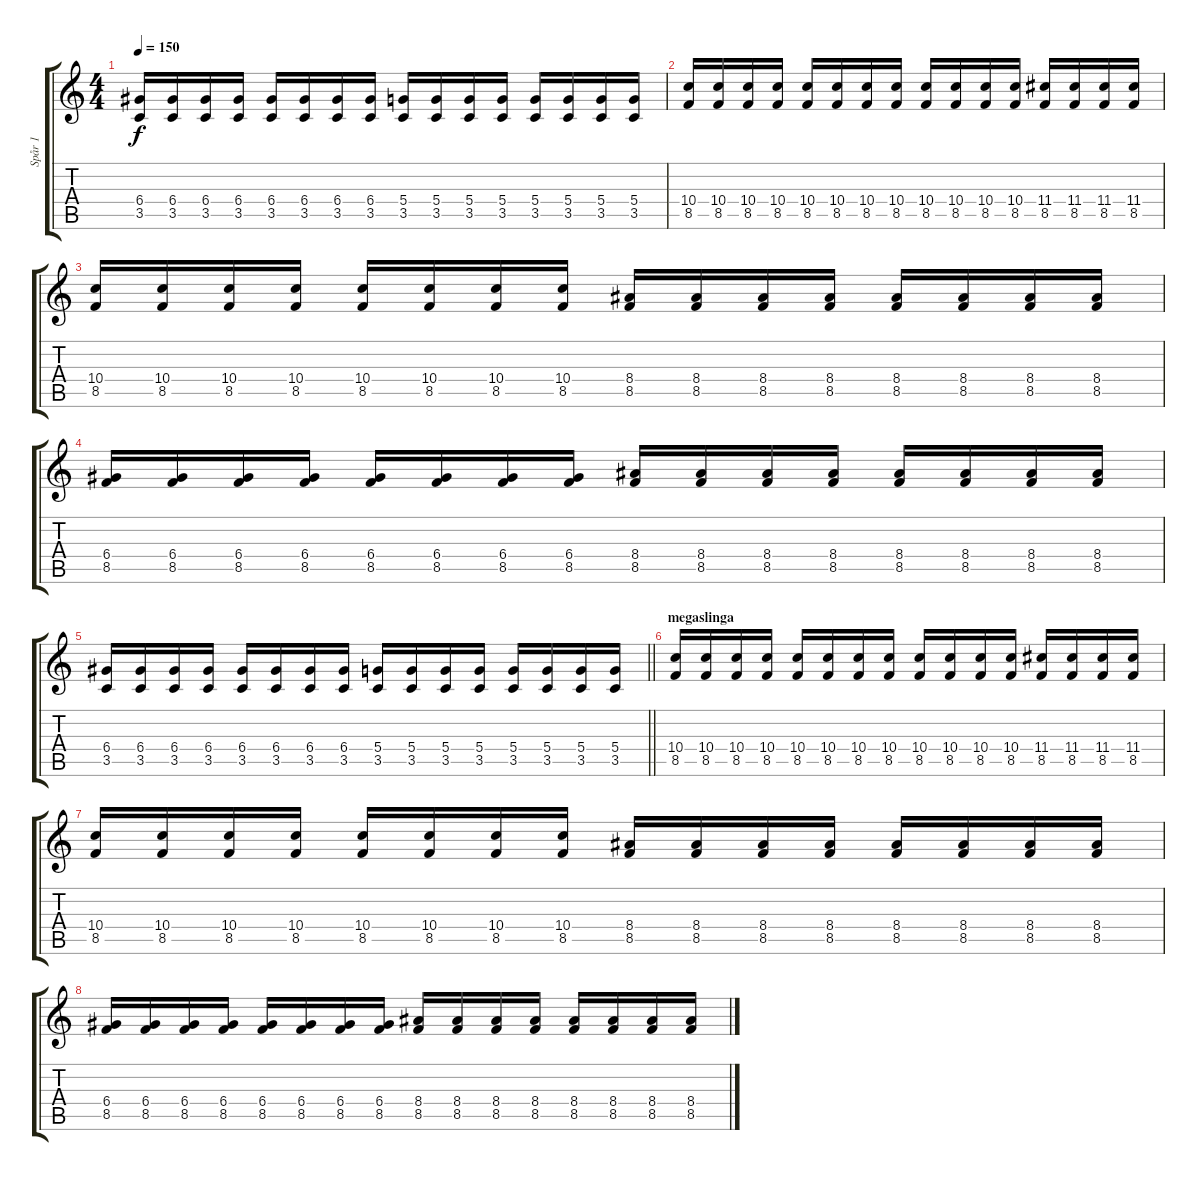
\track ("Spår 1" "Spår 1") {instrument distortionguitar}
\staff {score tabs}
\tuning (E4 B3 G3 D3 A2 E2) {hide}
\ts (4 4)
\tempo 150
\clef g2
\ks c
(6.4 3.5).16{dy f} (6.4 3.5).16 (6.4 3.5).16 (6.4 3.5).16 (6.4 3.5).16 (6.4 3.5).16 (6.4 3.5).16 (6.4 3.5).16 (5.4 3.5).16 (5.4 3.5).16 (5.4 3.5).16 (5.4 3.5).16 (5.4 3.5).16 (5.4 3.5).16 (5.4 3.5).16 (5.4 3.5).16 |
(10.4 8.5).16 (10.4 8.5).16 (10.4 8.5).16 (10.4 8.5).16 (10.4 8.5).16 (10.4 8.5).16 (10.4 8.5).16 (10.4 8.5).16 (10.4 8.5).16 (10.4 8.5).16 (10.4 8.5).16 (10.4 8.5).16 (11.4 8.5).16 (11.4 8.5).16 (11.4 8.5).16 (11.4 8.5).16 |
(10.4 8.5).16 (10.4 8.5).16 (10.4 8.5).16 (10.4 8.5).16 (10.4 8.5).16 (10.4 8.5).16 (10.4 8.5).16 (10.4 8.5).16 (8.4 8.5).16 (8.4 8.5).16 (8.4 8.5).16 (8.4 8.5).16 (8.4 8.5).16 (8.4 8.5).16 (8.4 8.5).16 (8.4 8.5).16 |
(6.4 8.5).16 (6.4 8.5).16 (6.4 8.5).16 (6.4 8.5).16 (6.4 8.5).16 (6.4 8.5).16 (6.4 8.5).16 (6.4 8.5).16 (8.4 8.5).16 (8.4 8.5).16 (8.4 8.5).16 (8.4 8.5).16 (8.4 8.5).16 (8.4 8.5).16 (8.4 8.5).16 (8.4 8.5).16 |
\barLineRight lightlight
(6.4 3.5).16 (6.4 3.5).16 (6.4 3.5).16 (6.4 3.5).16 (6.4 3.5).16 (6.4 3.5).16 (6.4 3.5).16 (6.4 3.5).16 (5.4 3.5).16 (5.4 3.5).16 (5.4 3.5).16 (5.4 3.5).16 (5.4 3.5).16 (5.4 3.5).16 (5.4 3.5).16 (5.4 3.5).16 |
\section ("" "megaslinga")
(10.4 8.5).16 (10.4 8.5).16 (10.4 8.5).16 (10.4 8.5).16 (10.4 8.5).16 (10.4 8.5).16 (10.4 8.5).16 (10.4 8.5).16 (10.4 8.5).16 (10.4 8.5).16 (10.4 8.5).16 (10.4 8.5).16 (11.4 8.5).16 (11.4 8.5).16 (11.4 8.5).16 (11.4 8.5).16 |
(10.4 8.5).16 (10.4 8.5).16 (10.4 8.5).16 (10.4 8.5).16 (10.4 8.5).16 (10.4 8.5).16 (10.4 8.5).16 (10.4 8.5).16 (8.4 8.5).16 (8.4 8.5).16 (8.4 8.5).16 (8.4 8.5).16 (8.4 8.5).16 (8.4 8.5).16 (8.4 8.5).16 (8.4 8.5).16 |
(6.4 8.5).16 (6.4 8.5).16 (6.4 8.5).16 (6.4 8.5).16 (6.4 8.5).16 (6.4 8.5).16 (6.4 8.5).16 (6.4 8.5).16 (8.4 8.5).16 (8.4 8.5).16 (8.4 8.5).16 (8.4 8.5).16 (8.4 8.5).16 (8.4 8.5).16 (8.4 8.5).16 (8.4 8.5).16
